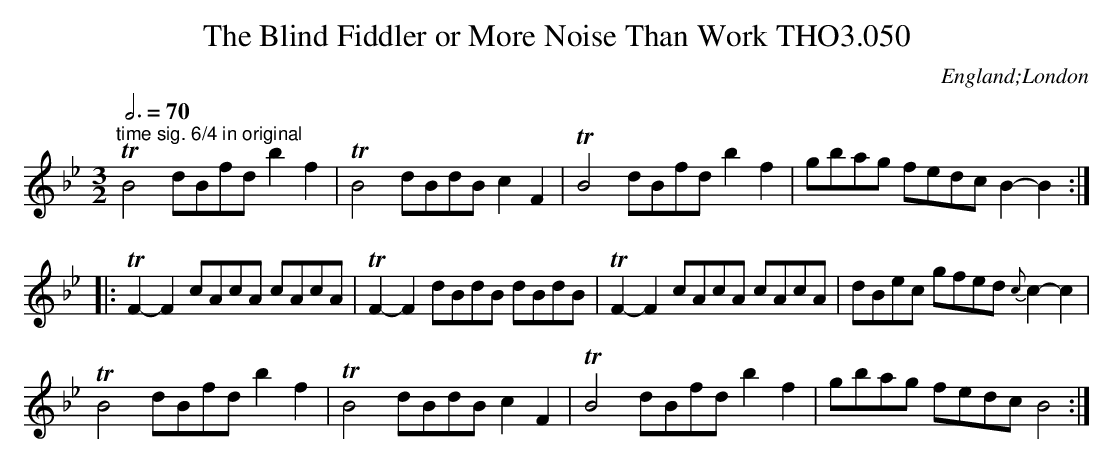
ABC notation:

X:1
T:Blind Fiddler or More Noise Than Work THO3.050, The
O:England;London
M:3/2
L:1/8
Q:3/4=70
K:Bb
"^time sig. 6/4 in original"TB4 dBfd b2f2|\
TB4 dBdB c2F2|TB4 dBfd b2f2|gbag fedc B2-B2:|
|:TF2-F2 cAcA cAcA|TF2-F2 dBdB dBdB|\
TF2-F2 cAcA cAcA|dBec gfed {c}c2-c2|
TB4 dBfd b2f2|TB4 dBdB c2F2|TB4 dBfd b2f2|gbag fedc B4:|
